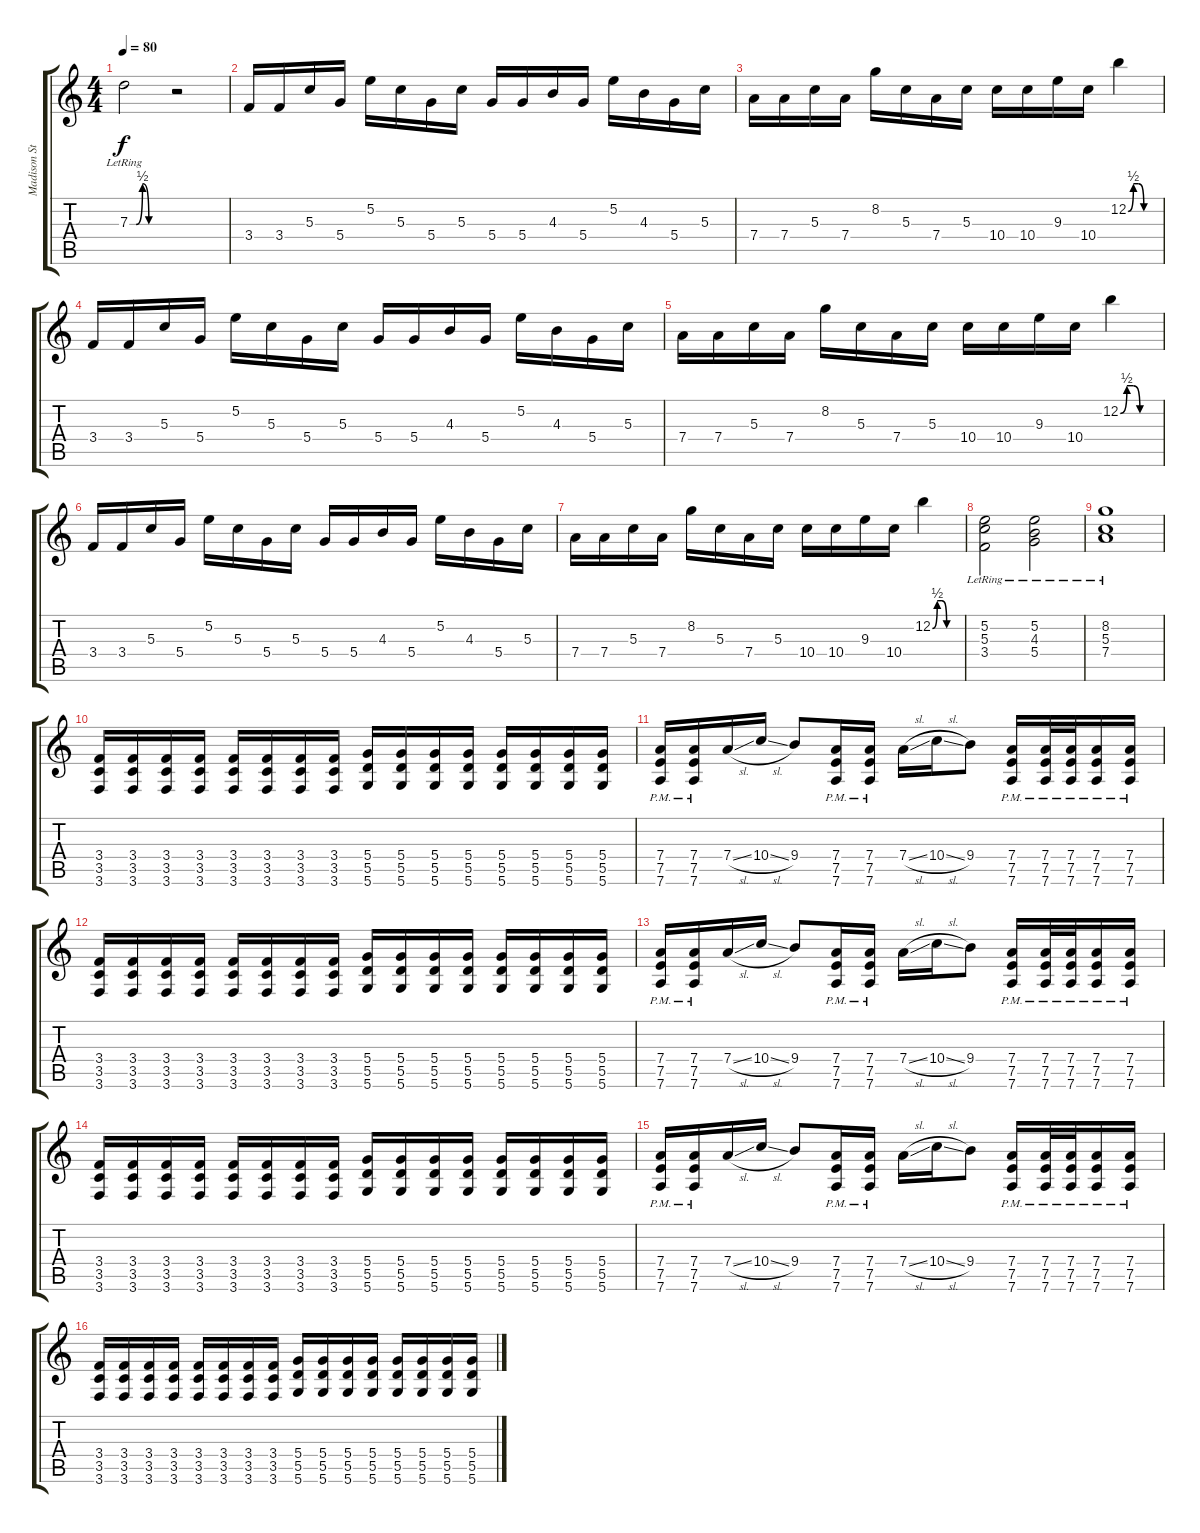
\track ("Madison Stolzer" "Madison St") {instrument electricguitarjazz}
\staff {score tabs}
\tuning (E4 B3 G3 D3 A2 D2) {hide}
\ts (4 4)
\tempo 80
\clef g2
\ks c
7.3{be (custom 0 0 10 0 20 2 30 0 60 0) lr}.2{dy f} r.2 |
3.4.16 3.4.16 5.3.16 5.4.16 5.2.16 5.3.16 5.4.16 5.3.16 5.4.16 5.4.16 4.3.16 5.4.16 5.2.16 4.3.16 5.4.16 5.3.16 |
7.4.16 7.4.16 5.3.16 7.4.16 8.2.16 5.3.16 7.4.16 5.3.16 10.4.16 10.4.16 9.3.16 10.4.16 12.2{be (custom 0 0 10 2 20 2 30 0 60 0)}.4 |
3.4.16 3.4.16 5.3.16 5.4.16 5.2.16 5.3.16 5.4.16 5.3.16 5.4.16 5.4.16 4.3.16 5.4.16 5.2.16 4.3.16 5.4.16 5.3.16 |
7.4.16 7.4.16 5.3.16 7.4.16 8.2.16 5.3.16 7.4.16 5.3.16 10.4.16 10.4.16 9.3.16 10.4.16 12.2{be (custom 0 0 10 2 20 2 30 0 60 0)}.4 |
3.4.16 3.4.16 5.3.16 5.4.16 5.2.16 5.3.16 5.4.16 5.3.16 5.4.16 5.4.16 4.3.16 5.4.16 5.2.16 4.3.16 5.4.16 5.3.16 |
7.4.16 7.4.16 5.3.16 7.4.16 8.2.16 5.3.16 7.4.16 5.3.16 10.4.16 10.4.16 9.3.16 10.4.16 12.2{be (custom 0 0 10 2 20 2 30 0 60 0)}.4 |
(5.2 5.3{lr} 3.4).2 (5.2 4.3{lr} 5.4).2 |
(8.2 5.3 7.4{lr}).1 |
(3.4 3.5 3.6).16 (3.4 3.5 3.6).16 (3.4 3.5 3.6).16 (3.4 3.5 3.6).16 (3.4 3.5 3.6).16 (3.4 3.5 3.6).16 (3.4 3.5 3.6).16 (3.4 3.5 3.6).16 (5.4 5.5 5.6).16 (5.4 5.5 5.6).16 (5.4 5.5 5.6).16 (5.4 5.5 5.6).16 (5.4 5.5 5.6).16 (5.4 5.5 5.6).16 (5.4 5.5 5.6).16 (5.4 5.5 5.6).16 |
(7.4{pm} 7.5{pm} 7.6{pm}).16 (7.4{pm} 7.5{pm} 7.6{pm}).16 7.4{sl}.16 10.4{sl}.16 9.4.8 (7.4{pm} 7.5{pm} 7.6{pm}).16 (7.4{pm} 7.5{pm} 7.6{pm}).16 7.4{sl}.16 10.4{sl}.16 9.4.8 (7.4{pm} 7.5{pm} 7.6{pm}).16 (7.4{pm} 7.5{pm} 7.6{pm}).32 (7.4{pm} 7.5{pm} 7.6{pm}).32 (7.4{pm} 7.5{pm} 7.6{pm}).16 (7.4{pm} 7.5{pm} 7.6{pm}).16 |
(3.4 3.5 3.6).16 (3.4 3.5 3.6).16 (3.4 3.5 3.6).16 (3.4 3.5 3.6).16 (3.4 3.5 3.6).16 (3.4 3.5 3.6).16 (3.4 3.5 3.6).16 (3.4 3.5 3.6).16 (5.4 5.5 5.6).16 (5.4 5.5 5.6).16 (5.4 5.5 5.6).16 (5.4 5.5 5.6).16 (5.4 5.5 5.6).16 (5.4 5.5 5.6).16 (5.4 5.5 5.6).16 (5.4 5.5 5.6).16 |
(7.4{pm} 7.5{pm} 7.6{pm}).16 (7.4{pm} 7.5{pm} 7.6{pm}).16 7.4{sl}.16 10.4{sl}.16 9.4.8 (7.4{pm} 7.5{pm} 7.6{pm}).16 (7.4{pm} 7.5{pm} 7.6{pm}).16 7.4{sl}.16 10.4{sl}.16 9.4.8 (7.4{pm} 7.5{pm} 7.6{pm}).16 (7.4{pm} 7.5{pm} 7.6{pm}).32 (7.4{pm} 7.5{pm} 7.6{pm}).32 (7.4{pm} 7.5{pm} 7.6{pm}).16 (7.4{pm} 7.5{pm} 7.6{pm}).16 |
(3.4 3.5 3.6).16 (3.4 3.5 3.6).16 (3.4 3.5 3.6).16 (3.4 3.5 3.6).16 (3.4 3.5 3.6).16 (3.4 3.5 3.6).16 (3.4 3.5 3.6).16 (3.4 3.5 3.6).16 (5.4 5.5 5.6).16 (5.4 5.5 5.6).16 (5.4 5.5 5.6).16 (5.4 5.5 5.6).16 (5.4 5.5 5.6).16 (5.4 5.5 5.6).16 (5.4 5.5 5.6).16 (5.4 5.5 5.6).16 |
(7.4{pm} 7.5{pm} 7.6{pm}).16 (7.4{pm} 7.5{pm} 7.6{pm}).16 7.4{sl}.16 10.4{sl}.16 9.4.8 (7.4{pm} 7.5{pm} 7.6{pm}).16 (7.4{pm} 7.5{pm} 7.6{pm}).16 7.4{sl}.16 10.4{sl}.16 9.4.8 (7.4{pm} 7.5{pm} 7.6{pm}).16 (7.4{pm} 7.5{pm} 7.6{pm}).32 (7.4{pm} 7.5{pm} 7.6{pm}).32 (7.4{pm} 7.5{pm} 7.6{pm}).16 (7.4{pm} 7.5{pm} 7.6{pm}).16 |
(3.4 3.5 3.6).16 (3.4 3.5 3.6).16 (3.4 3.5 3.6).16 (3.4 3.5 3.6).16 (3.4 3.5 3.6).16 (3.4 3.5 3.6).16 (3.4 3.5 3.6).16 (3.4 3.5 3.6).16 (5.4 5.5 5.6).16 (5.4 5.5 5.6).16 (5.4 5.5 5.6).16 (5.4 5.5 5.6).16 (5.4 5.5 5.6).16 (5.4 5.5 5.6).16 (5.4 5.5 5.6).16 (5.4 5.5 5.6).16
